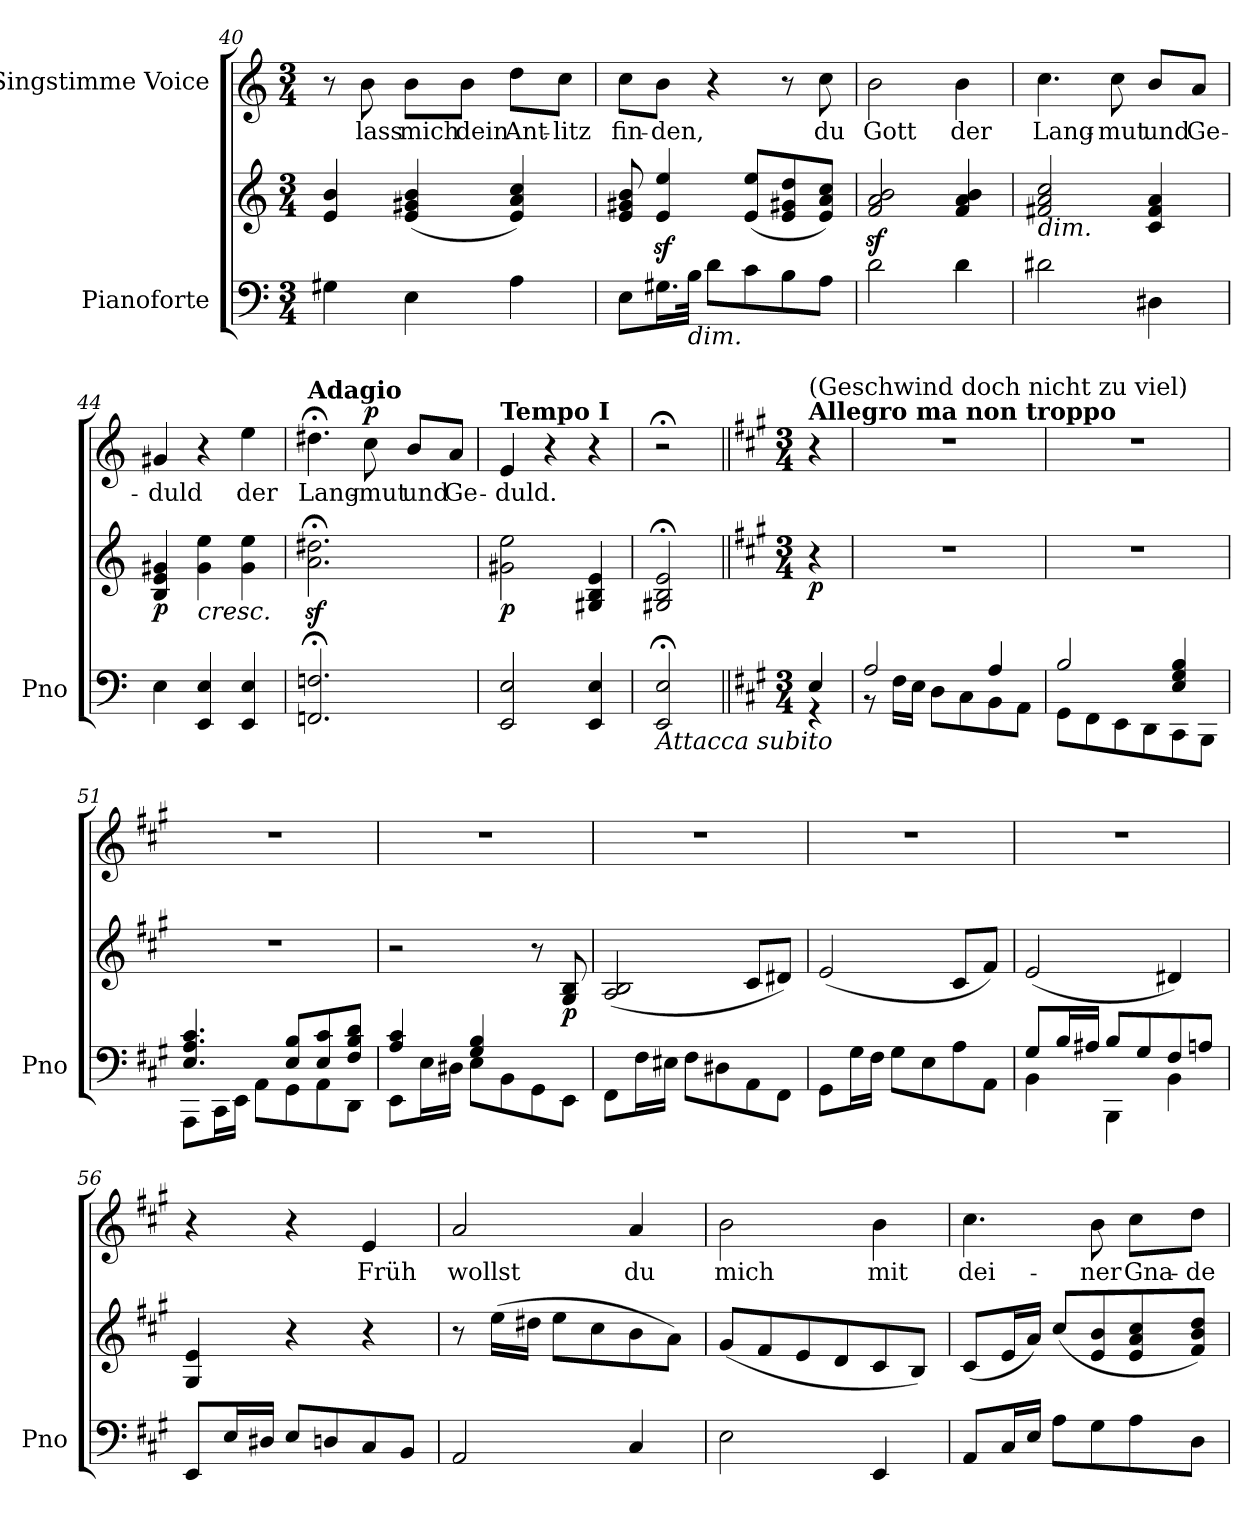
**kern	**kern	**dynam	**kern	**text	**dynam
*part2	*part2	*part2	*part1	*part1	*part1
*staff3	*staff2	*staff2/3	*staff1	*staff1	*staff1
*I"Pianoforte	*	*	*I"Singstimme Voice	*	*
*I'Pno	*	*	*	*	*
*clefF4	*clefG2	*	*clefG2	*	*
*k[]	*k[]	*	*k[]	*	*
*M3/4	*M3/4	*	*M3/4	*	*
=40	=40	=40	=40	=40	=40
4G#X\	4e/ 4b/	.	8r	.	.
!	!	!	!	!LO:LY:b	!
.	.	.	8b\	lass	.
!	!	!	!	!LO:LY:b	!
4E\	(>4e/ 4g#X/ 4b/	.	8b\L	mich	.
!	!	!	!	!LO:LY:b	!
.	.	.	8b\J	dein	.
!	!	!	!	!LO:LY:b	!
4A\	4e/ 4a/ 4cc/)	.	8dd\L	Ant-	.
!	!	!	!	!LO:LY:b	!
.	.	.	8cc\J	-litz	.
!!LO:LB:g=z
=41	=41	=41	=41	=41	=41
!	!	!	!	!LO:LY:b	!
8E\L	8e/ 8g#X/ 8b/	.	8cc\L	fin-	.
!	!	!	!	!LO:LY:b	!
16.G#X\L	4e/z< 4ee/z<	.	8b\J	-den,	.
!LO:TX:b:i:t=dim.	!	!	!	!	!
32B\JJk	.	.	.	.	.
8d\L	.	.	4r	.	.
8c\	(<8e/ 8ee/L	.	.	.	.
8B\	8e/ 8g#X/ 8dd/	.	8r	.	.
!	!	!	!	!LO:LY:b	!
8A\J	8e/ 8a/ 8cc/J)	.	8cc\	du	.
=42	=42	=42	=42	=42	=42
!	!	!	!	!LO:LY:b	!
2d\	2f/z< 2a/z< 2b/z<	.	2b\	Gott	.
!	!	!	!	!LO:LY:b	!
4d\	4f/ 4a/ 4b/	.	4b\	der	.
=43	=43	=43	=43	=43	=43
!	!LO:TX:b:i:t=dim.	!	!	!	!
!	!	!	!	!LO:LY:b	!
2d#X\	2f#X/ 2a/ 2cc/	.	4.cc\	Lang-	.
!	!	!	!	!LO:LY:b	!
.	.	.	8cc\	-mut	.
!	!	!	!	!LO:LY:b	!
4D#X\	4c/ 4f#/ 4a/	.	8b/L	und	.
!	!	!	!	!LO:LY:b	!
.	.	.	8a/J	Ge-	.
=44	=44	=44	=44	=44	=44
!	!	!LO:DY:b	!	!LO:LY:b	!
4E\	4B/ 4e/ 4g#X/	p	4g#X/	-duld	.
!	!LO:TX:b:i:t=cresc.	!	!	!	!
4EE/ 4E/	4g#\ 4ee\	.	4r	.	.
!	!	!	!	!LO:LY:b	!
4EE/ 4E/	4g#\ 4ee\	.	4ee\	der	.
=45	=45	=45	=45	=45	=45
!	!	!	!LO:TX:a:B:t=Adagio	!	!
!	!	!	!	!LO:LY:b	!
2.FFn/; 2.Fn/;	2.a\z<;< 2.dd#X\z<;<	.	4.dd#X;<\	Lang-	.
!	!	!	!	!LO:LY:b	!LO:DY:a
.	.	.	8cc\	-mut	p
!	!	!	!	!LO:LY:b	!
.	.	.	8b/L	und	.
!	!	!	!	!LO:LY:b	!
.	.	.	8a/J	Ge-	.
=46	=46	=46	=46	=46	=46
!	!	!	!LO:TX:a:B:t=Tempo I	!	!
!	!	!LO:DY:b	!	!LO:LY:b	!
2EE/ 2E/	2g#X\ 2ee\	p	4e/	-duld.	.
.	.	.	4r	.	.
4EE/ 4E/	4G#X/ 4B/ 4e/	.	4r	.	.
=47	=47	=47	=47	=47	=47
!LO:TX:b:i:t=Attacca subito	!	!	!	!	!
2EE/; 2E/;	2G#X/;< 2B/;< 2e/;<	.	2r;<	.	.
!!LO:PB:g=z
=48||	=48||	=48||	=48||	=48||	=48||
*k[f#c#g#]	*k[f#c#g#]	*	*k[f#c#g#]	*	*
*M3/4	*M3/4	*	*M3/4	*	*
*^	*	*	*	*	*
!	!	!	!	!LO:TX:a:B:t=Allegro ma non troppo	!	!
!	!	!	!	!LO:TX:a:t=(Geschwind doch nicht zu viel)	!	!
!	!	!	!LO:DY:b	!	!	!
4E/	4r	4r	p	4r	.	.
=49	=49	=49	=49	=49	=49	=49
2A/	8r	2.r	.	2.r	.	.
.	16F#\LL	.	.	.	.	.
.	16E\JJ	.	.	.	.	.
.	8D\L	.	.	.	.	.
.	8C#\	.	.	.	.	.
4A/	8BB\	.	.	.	.	.
.	8AA\J	.	.	.	.	.
=50	=50	=50	=50	=50	=50	=50
2B/	8GG#\L	2.r	.	2.r	.	.
.	8FF#\	.	.	.	.	.
.	8EE\	.	.	.	.	.
.	8DD\	.	.	.	.	.
4E/ 4G#/ 4B/	8CC#\	.	.	.	.	.
.	8BBB\J	.	.	.	.	.
=51	=51	=51	=51	=51	=51	=51
4.E/ 4.A/ 4.c#/	8AAA\L	2.r	.	2.r	.	.
.	16CC#\L	.	.	.	.	.
.	16EE\JJ	.	.	.	.	.
.	8AA\L	.	.	.	.	.
8E/ 8B/L	8GG#\	.	.	.	.	.
8E/ 8c#/	8AA\	.	.	.	.	.
8F#/ 8B/ 8d/J	8DD\J	.	.	.	.	.
=52	=52	=52	=52	=52	=52	=52
4A/ 4c#/	8EE\L	2r	.	2.r	.	.
.	16E\L	.	.	.	.	.
.	16D#X\JJ	.	.	.	.	.
4G#/ 4B/	8E\L	.	.	.	.	.
.	8BB\	.	.	.	.	.
4ryy	8GG#\	8r	.	.	.	.
!	!	!	!LO:DY:b	!	!	!
.	8EE\J	8G#/ 8B/	p	.	.	.
*v	*v	*	*	*	*	*
=53	=53	=53	=53	=53	=53
8FF#\L	(<2A/ 2B/	.	2.r	.	.
16F#\L	.	.	.	.	.
16E#X\JJ	.	.	.	.	.
8F#\L	.	.	.	.	.
8D#X\	.	.	.	.	.
8AA\	8c#/L	.	.	.	.
8FF#\J	8d#X/J)	.	.	.	.
=54	=54	=54	=54	=54	=54
8GG#\L	(<2e/	.	2.r	.	.
16G#\L	.	.	.	.	.
16F#\JJ	.	.	.	.	.
8G#\L	.	.	.	.	.
8E\	.	.	.	.	.
8A\	8c#/L	.	.	.	.
8AA\J	8f#/J)	.	.	.	.
!!LO:LB:g=z
=55	=55	=55	=55	=55	=55
*^	*	*	*	*	*
8G#/L	4BB\	(<2e/	.	2.r	.	.
16B/L	.	.	.	.	.	.
16A#X/JJ	.	.	.	.	.	.
8B/L	4BBB\	.	.	.	.	.
8G#/	.	.	.	.	.	.
8F#/	4BB\	4d#X/)	.	.	.	.
8An/J	.	.	.	.	.	.
*v	*v	*	*	*	*	*
=56	=56	=56	=56	=56	=56
8EE/L	4G#/ 4e/	.	4r	.	.
16E/L	.	.	.	.	.
16D#X/JJ	.	.	.	.	.
8E/L	4r	.	4r	.	.
8Dn/	.	.	.	.	.
!	!	!	!	!LO:LY:b	!
8C#/	4r	.	4e/	Früh	.
8BB/J	.	.	.	.	.
=57	=57	=57	=57	=57	=57
!	!	!	!	!LO:LY:b	!
2AA/	8r	.	2a/	wollst	.
.	(>16ee\LL	.	.	.	.
.	16dd#X\JJ	.	.	.	.
.	8ee\L	.	.	.	.
.	8cc#\	.	.	.	.
!	!	!	!	!LO:LY:b	!
4C#/	8b\	.	4a/	du	.
.	8a\J)	.	.	.	.
=58	=58	=58	=58	=58	=58
!	!	!	!	!LO:LY:b	!
2E\	(<8g#/L	.	2b\	mich	.
.	8f#/	.	.	.	.
.	8e/	.	.	.	.
.	8d/	.	.	.	.
!	!	!	!	!LO:LY:b	!
4EE/	8c#/	.	4b\	mit	.
.	8B/J)	.	.	.	.
=59	=59	=59	=59	=59	=59
!	!	!	!	!LO:LY:b	!
8AA/L	(<8c#/L	.	4.cc#\	dei-	.
16C#/L	16e/L	.	.	.	.
16E/JJ	16a/JJ)	.	.	.	.
8A\L	(<8cc#/L	.	.	.	.
!	!	!	!	!LO:LY:b	!
8G#\	8e/ 8b/	.	8b\	-ner	.
!	!	!	!	!LO:LY:b	!
8A\	8e/ 8a/ 8cc#/	.	8cc#\L	Gna-	.
!	!	!	!	!LO:LY:b	!
8D\J	8f#/ 8b/ 8dd/J)	.	8dd\J	-de	.
=	=	=	=	=	=
*-	*-	*-	*-	*-	*-
